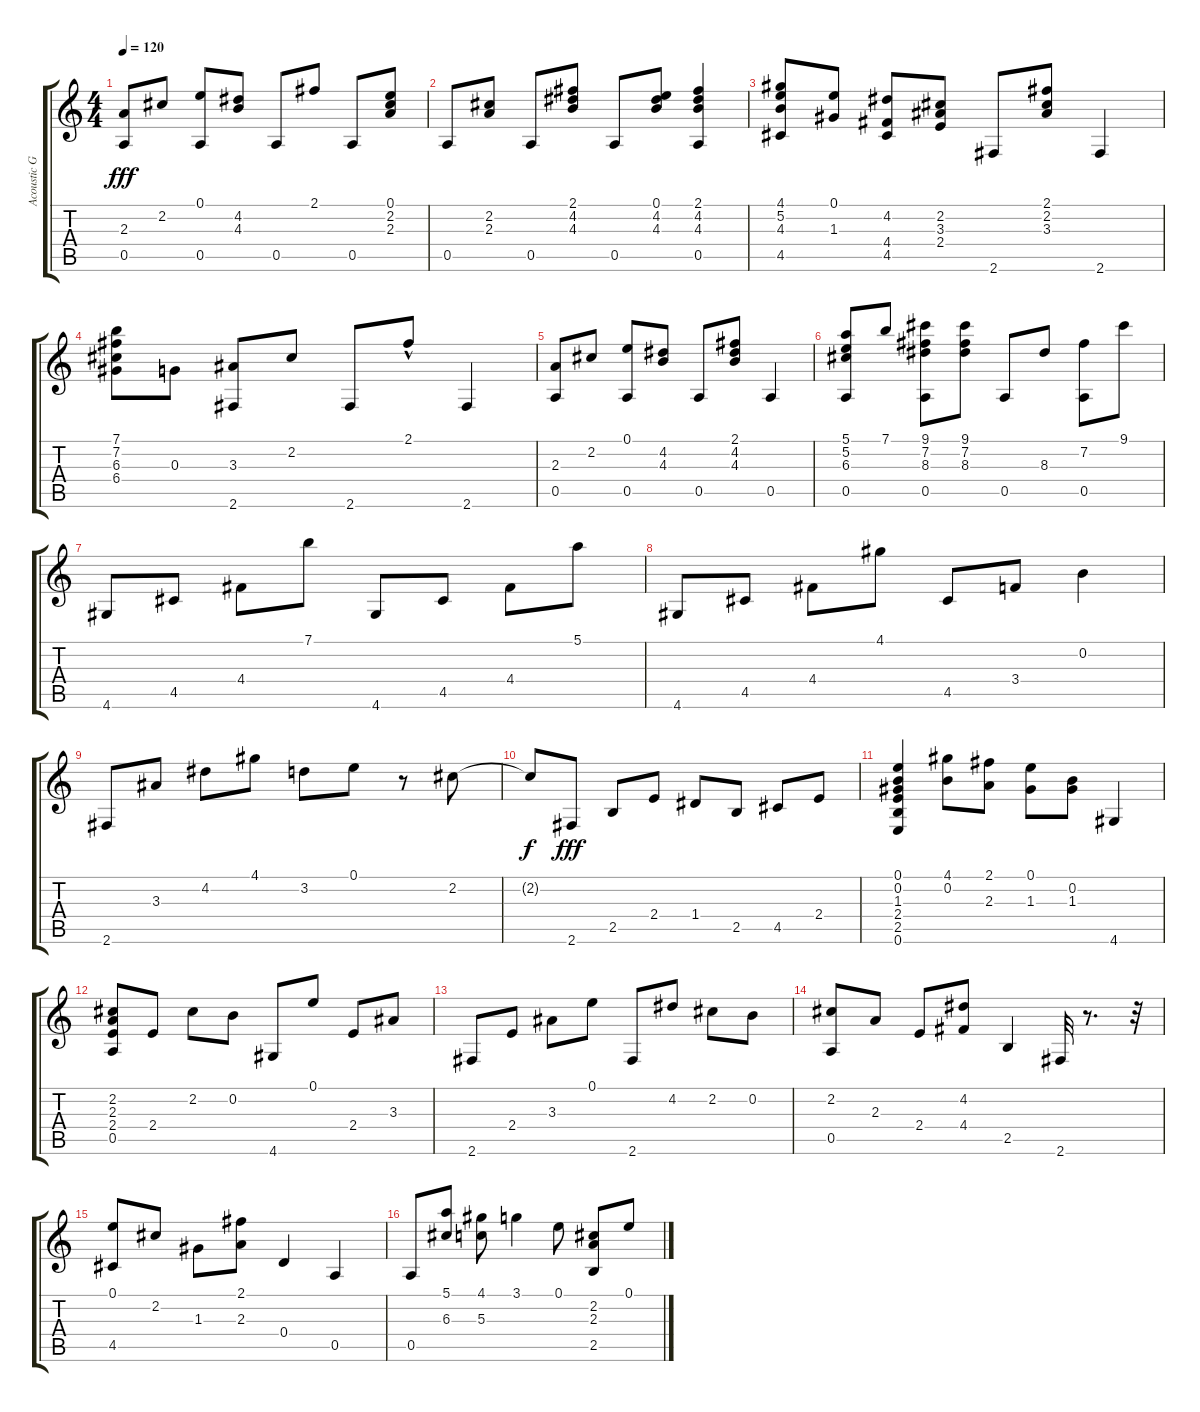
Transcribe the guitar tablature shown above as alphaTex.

\track ("Acoustic Guitar" "Acoustic G") {instrument acousticguitarsteel}
\staff {score tabs}
\tuning (E4 B3 G3 D3 A2 E2) {hide}
\ts (4 4)
\tempo 120
\clef g2
\ks c
(2.3 0.5).8{dy fff} 2.2.8 (0.1 0.5).8 (4.2 4.3).8 0.5.8 2.1.8 0.5.8 (0.1 2.2 2.3).8 |
0.5.8 (2.2 2.3).8 0.5.8 (2.1 4.2 4.3).8 0.5.8 (0.1 4.2 4.3).8 (2.1 4.2 4.3 0.5).4 |
(4.1 5.2 4.3 4.5).8 (0.1 1.3).8 (4.2 4.4 4.5).8 (2.2 3.3 2.4).8 2.6.8 (2.1 2.2 3.3).8 2.6.4 |
(7.1 7.2 6.3 6.4).8 0.3.8 (3.3 2.6).8 2.2.8 2.6.8 2.1{hac}.8 2.6.4 |
(2.3 0.5).8 2.2.8 (0.1 0.5).8 (4.2 4.3).8 0.5.8 (2.1 4.2 4.3).8 0.5.4 |
(5.1 5.2 6.3 0.5).8 7.1.8 (9.1 7.2 8.3 0.5).8 (9.1 7.2 8.3).8 0.5.8 8.3.8 (7.2 0.5).8 9.1.8 |
4.6.8 4.5.8 4.4.8 7.1.8 4.6.8 4.5.8 4.4.8 5.1.8 |
4.6.8 4.5.8 4.4.8 4.1.8 4.5.8 3.4.8 0.2.4 |
2.6.8 3.3.8 4.2.8 4.1.8 3.2.8 0.1.8 r.8 2.2.8 |
2.2{t}.8{dy f} 2.6.8{dy fff} 2.5.8 2.4.8 1.4.8 2.5.8 4.5.8 2.4.8 |
(0.1 0.2 1.3 2.4 2.5 0.6).4 (4.1 0.2).8 (2.1 2.3).8 (0.1 1.3).8 (0.2 1.3).8 4.6.4 |
(2.2 2.3 2.4 0.5).8 2.4.8 2.2.8 0.2.8 4.6.8 0.1.8 2.4.8 3.3.8 |
2.6.8 2.4.8 3.3.8 0.1.8 2.6.8 4.2.8 2.2.8 0.2.8 |
(2.2 0.5).8 2.3.8 2.4.8 (4.2 4.4).8 2.5.4 2.6.32 r.8{d} r.32 |
(0.1 4.5).8 2.2.8 1.3.8 (2.1 2.3).8 0.4.4 0.5.4 |
0.5.8 (5.1 6.3).8 (4.1 5.3).8 3.1.4 0.1.8 (2.2 2.3 2.5).8 0.1.8
